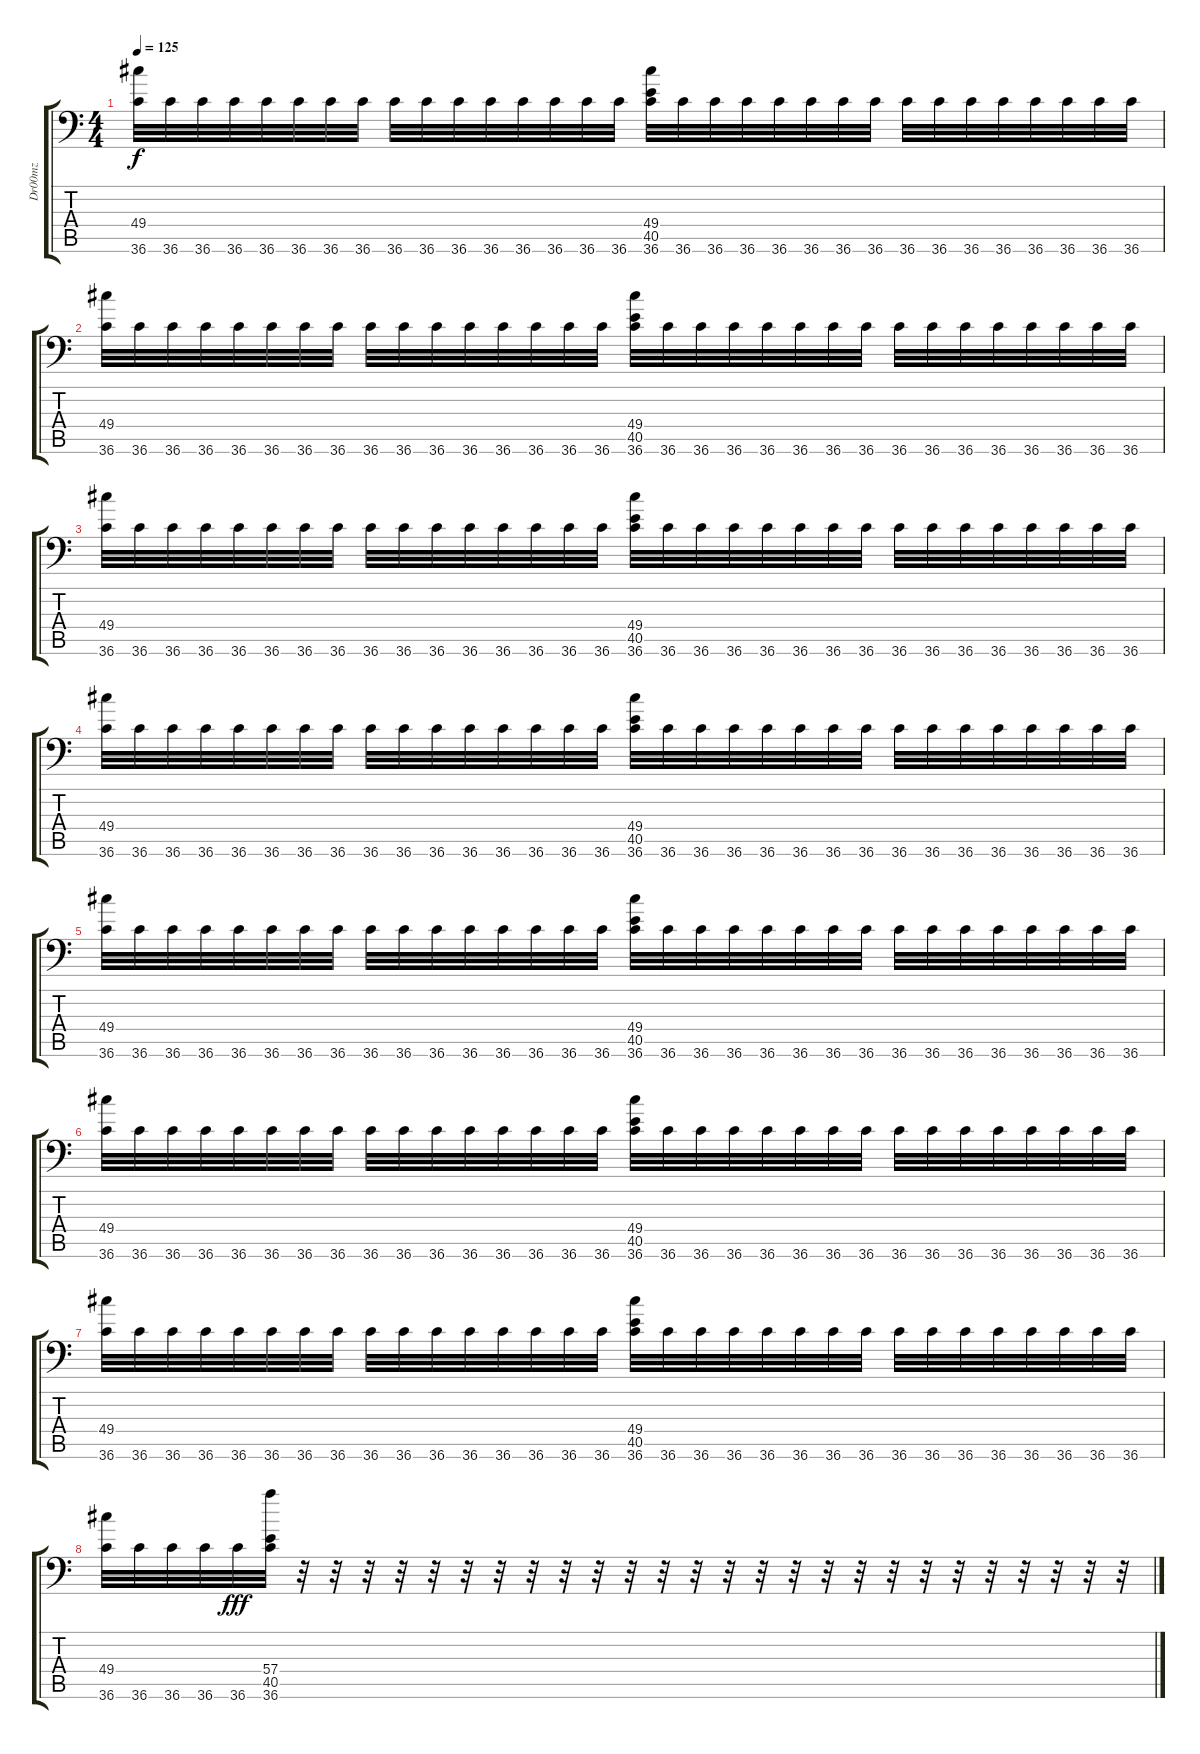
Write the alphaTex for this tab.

\track ("Dr00mz" "Dr00mz") {instrument acousticgrandpiano}
\staff {score tabs}
\tuning (C-1 C-1 C-1 C-1 C-1 C-1) {hide}
\ts (4 4)
\tempo 125
\clef f4
\ks c
(49.4 36.6).32{dy f} 36.6.32 36.6.32 36.6.32 36.6.32 36.6.32 36.6.32 36.6.32 36.6.32 36.6.32 36.6.32 36.6.32 36.6.32 36.6.32 36.6.32 36.6.32 (49.4 40.5 36.6).32 36.6.32 36.6.32 36.6.32 36.6.32 36.6.32 36.6.32 36.6.32 36.6.32 36.6.32 36.6.32 36.6.32 36.6.32 36.6.32 36.6.32 36.6.32 |
(49.4 36.6).32 36.6.32 36.6.32 36.6.32 36.6.32 36.6.32 36.6.32 36.6.32 36.6.32 36.6.32 36.6.32 36.6.32 36.6.32 36.6.32 36.6.32 36.6.32 (49.4 40.5 36.6).32 36.6.32 36.6.32 36.6.32 36.6.32 36.6.32 36.6.32 36.6.32 36.6.32 36.6.32 36.6.32 36.6.32 36.6.32 36.6.32 36.6.32 36.6.32 |
(49.4 36.6).32 36.6.32 36.6.32 36.6.32 36.6.32 36.6.32 36.6.32 36.6.32 36.6.32 36.6.32 36.6.32 36.6.32 36.6.32 36.6.32 36.6.32 36.6.32 (49.4 40.5 36.6).32 36.6.32 36.6.32 36.6.32 36.6.32 36.6.32 36.6.32 36.6.32 36.6.32 36.6.32 36.6.32 36.6.32 36.6.32 36.6.32 36.6.32 36.6.32 |
(49.4 36.6).32 36.6.32 36.6.32 36.6.32 36.6.32 36.6.32 36.6.32 36.6.32 36.6.32 36.6.32 36.6.32 36.6.32 36.6.32 36.6.32 36.6.32 36.6.32 (49.4 40.5 36.6).32 36.6.32 36.6.32 36.6.32 36.6.32 36.6.32 36.6.32 36.6.32 36.6.32 36.6.32 36.6.32 36.6.32 36.6.32 36.6.32 36.6.32 36.6.32 |
(49.4 36.6).32 36.6.32 36.6.32 36.6.32 36.6.32 36.6.32 36.6.32 36.6.32 36.6.32 36.6.32 36.6.32 36.6.32 36.6.32 36.6.32 36.6.32 36.6.32 (49.4 40.5 36.6).32 36.6.32 36.6.32 36.6.32 36.6.32 36.6.32 36.6.32 36.6.32 36.6.32 36.6.32 36.6.32 36.6.32 36.6.32 36.6.32 36.6.32 36.6.32 |
(49.4 36.6).32 36.6.32 36.6.32 36.6.32 36.6.32 36.6.32 36.6.32 36.6.32 36.6.32 36.6.32 36.6.32 36.6.32 36.6.32 36.6.32 36.6.32 36.6.32 (49.4 40.5 36.6).32 36.6.32 36.6.32 36.6.32 36.6.32 36.6.32 36.6.32 36.6.32 36.6.32 36.6.32 36.6.32 36.6.32 36.6.32 36.6.32 36.6.32 36.6.32 |
(49.4 36.6).32 36.6.32 36.6.32 36.6.32 36.6.32 36.6.32 36.6.32 36.6.32 36.6.32 36.6.32 36.6.32 36.6.32 36.6.32 36.6.32 36.6.32 36.6.32 (49.4 40.5 36.6).32 36.6.32 36.6.32 36.6.32 36.6.32 36.6.32 36.6.32 36.6.32 36.6.32 36.6.32 36.6.32 36.6.32 36.6.32 36.6.32 36.6.32 36.6.32 |
(49.4 36.6).32 36.6.32 36.6.32 36.6.32 36.6.32{dy fff} (57.4 40.5 36.6).32 r.32 r.32 r.32 r.32 r.32 r.32 r.32 r.32 r.32 r.32 r.32 r.32 r.32 r.32 r.32 r.32 r.32 r.32 r.32 r.32 r.32 r.32 r.32 r.32 r.32 r.32
